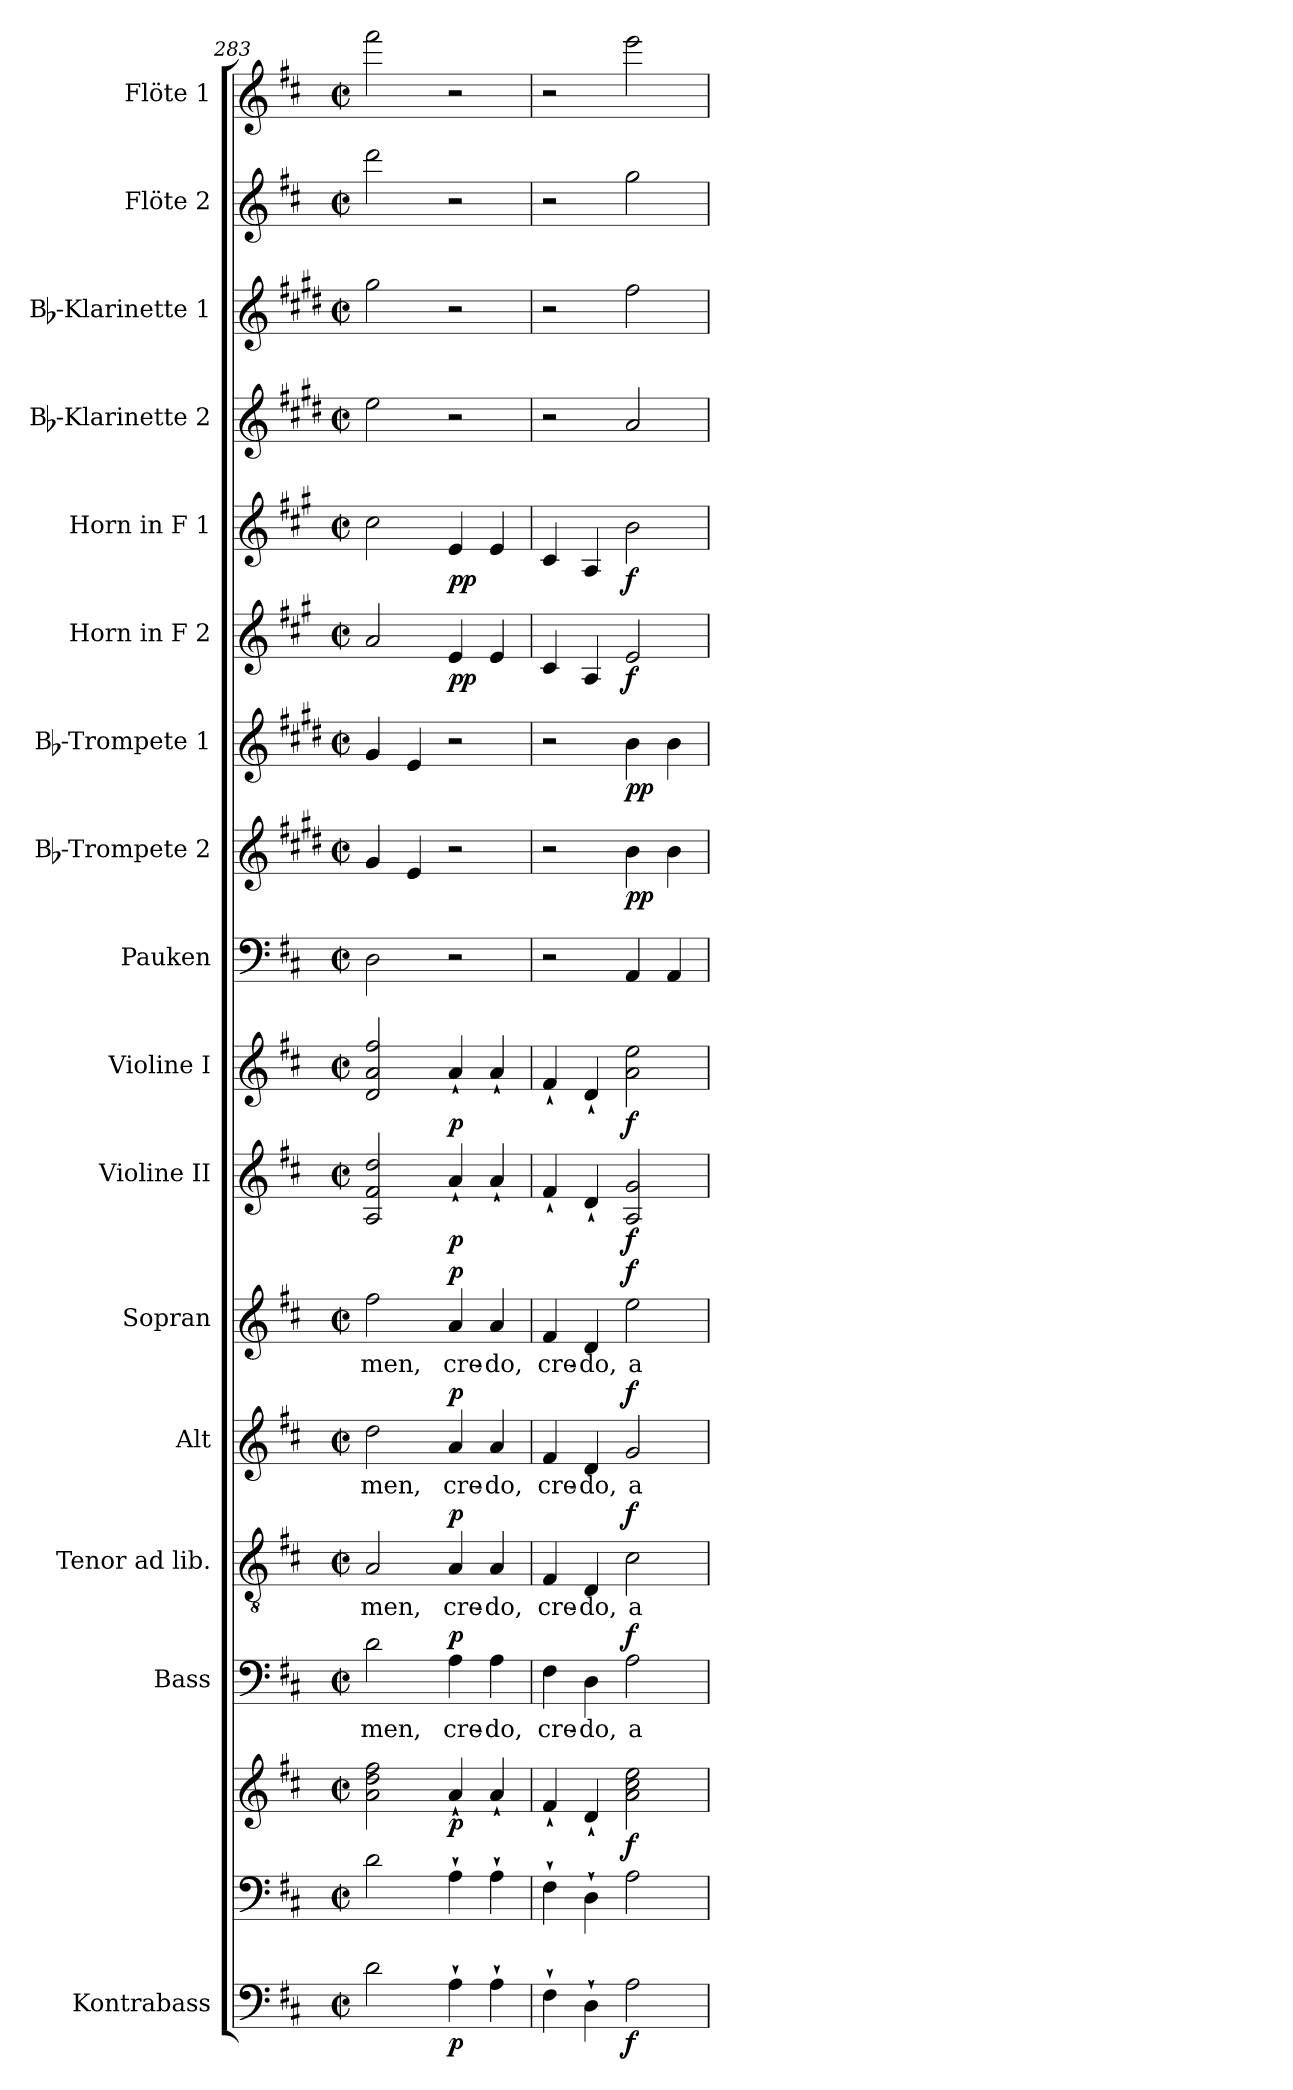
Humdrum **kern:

**kern	**dynam	**kern	**kern	**dynam	**kern	**text	**dynam	**kern	**text	**dynam	**kern	**text	**dynam	**kern	**text	**dynam	**kern	**dynam	**kern	**dynam	**kern	**kern	**dynam	**kern	**dynam	**kern	**dynam	**kern	**dynam	**kern	**kern	**kern	**kern
*part17	*part17	*part16	*part16	*part16	*part15	*part15	*part15	*part14	*part14	*part14	*part13	*part13	*part13	*part12	*part12	*part12	*part11	*part11	*part10	*part10	*part9	*part8	*part8	*part7	*part7	*part6	*part6	*part5	*part5	*part4	*part3	*part2	*part1
*staff18	*staff18	*staff17	*staff16	*staff16/17	*staff15	*staff15	*staff15	*staff14	*staff14	*staff14	*staff13	*staff13	*staff13	*staff12	*staff12	*staff12	*staff11	*staff11	*staff10	*staff10	*staff9	*staff8	*staff8	*staff7	*staff7	*staff6	*staff6	*staff5	*staff5	*staff4	*staff3	*staff2	*staff1
*I"Kontrabass	*	*	*	*	*I"Bass	*	*	*I"Tenor ad lib.	*	*	*I"Alt	*	*	*I"Sopran	*	*	*I"Violine II	*	*I"Violine I	*	*I"Pauken	*I"Bb-Trompete 2	*	*I"Bb-Trompete 1	*	*I"Horn in F 2	*	*I"Horn in F 1	*	*I"Bb-Klarinette 2	*I"Bb-Klarinette 1	*I"Flöte 2	*I"Flöte 1
*I'Kb.	*	*	*	*	*I'B.	*	*	*I'T.	*	*	*I'A.	*	*	*I'S.	*	*	*I'Vl. II	*	*I'Vl. I	*	*I'Pk.	*I'Bb Trp. 2	*	*I'Bb Trp. 1	*	*	*	*	*	*I'Bb Kl. 2	*I'Bb Kl. 1	*I'Fl. 2	*I'Fl. 1
*clefF4	*	*clefF4	*clefG2	*	*clefF4	*	*	*clefGv2	*	*	*clefG2	*	*	*clefG2	*	*	*clefG2	*	*clefG2	*	*clefF4	*clefG2	*	*clefG2	*	*clefG2	*	*clefG2	*	*clefG2	*clefG2	*clefG2	*clefG2
*ITrd7c12	*	*	*	*	*	*	*	*	*	*	*	*	*	*	*	*	*	*	*	*	*	*ITrd1c2	*	*ITrd1c2	*	*ITrd4c7	*	*ITrd4c7	*	*ITrd1c2	*ITrd1c2	*	*
*k[f#c#]	*	*k[f#c#]	*k[f#c#]	*	*k[f#c#]	*	*	*k[f#c#]	*	*	*k[f#c#]	*	*	*k[f#c#]	*	*	*k[f#c#]	*	*k[f#c#]	*	*k[f#c#]	*k[f#c#]	*	*k[f#c#]	*	*k[f#c#]	*	*k[f#c#]	*	*k[f#c#]	*k[f#c#]	*k[f#c#]	*k[f#c#]
*D:	*	*D:	*D:	*	*D:	*	*	*D:	*	*	*D:	*	*	*D:	*	*	*D:	*	*D:	*	*D:	*D:	*	*D:	*	*D:	*	*D:	*	*D:	*D:	*D:	*D:
*M2/2	*	*M2/2	*M2/2	*	*M2/2	*	*	*M2/2	*	*	*M2/2	*	*	*M2/2	*	*	*M2/2	*	*M2/2	*	*M2/2	*M2/2	*	*M2/2	*	*M2/2	*	*M2/2	*	*M2/2	*M2/2	*M2/2	*M2/2
*met(c|)	*	*met(c|)	*met(c|)	*	*met(c|)	*	*	*met(c|)	*	*	*met(c|)	*	*	*met(c|)	*	*	*met(c|)	*	*met(c|)	*	*met(c|)	*met(c|)	*	*met(c|)	*	*met(c|)	*	*met(c|)	*	*met(c|)	*met(c|)	*met(c|)	*met(c|)
=283	=283	=283	=283	=283	=283	=283	=283	=283	=283	=283	=283	=283	=283	=283	=283	=283	=283	=283	=283	=283	=283	=283	=283	=283	=283	=283	=283	=283	=283	=283	=283	=283	=283
!	!	!	!	!	!	!LO:LY:b	!	!	!LO:LY:b	!	!	!LO:LY:b	!	!	!LO:LY:b	!	!	!	!	!	!	!	!	!	!	!	!	!	!	!	!	!	!
2D\	.	2d\	2a\ 2dd\ 2ff#\	.	2d\	-men,	.	2A/	-men,	.	2dd\	-men,	.	2ff#\	-men,	.	2A/ 2f#/ 2dd/	.	2d/ 2a/ 2ff#/	.	2D\	4f#/	.	4f#/	.	2d/	.	2f#\	.	2dd\	2ff#\	2ddd\	2fff#\
.	.	.	.	.	.	.	.	.	.	.	.	.	.	.	.	.	.	.	.	.	.	4d/	.	4d/	.	.	.	.	.	.	.	.	.
!	!LO:DY:b	!	!	!LO:DY:b	!	!LO:LY:b	!LO:DY:a	!	!LO:LY:b	!LO:DY:a	!	!LO:LY:b	!LO:DY:a	!	!LO:LY:b	!LO:DY:a	!	!LO:DY:b	!	!LO:DY:b	!	!	!	!	!	!	!LO:DY:b	!	!LO:DY:b	!	!	!	!
4AA`>\	p	4A`>\	4a`</	p	4A\	cre-	p	4A/	cre-	p	4a/	cre-	p	4a/	cre-	p	4a`</	p	4a`</	p	2r	2r	.	2r	.	4A/	pp	4A/	pp	2r	2r	2r	2r
!	!	!	!	!	!	!LO:LY:b	!	!	!LO:LY:b	!	!	!LO:LY:b	!	!	!LO:LY:b	!	!	!	!	!	!	!	!	!	!	!	!	!	!	!	!	!	!
4AA`>\	.	4A`>\	4a`</	.	4A\	-do,	.	4A/	-do,	.	4a/	-do,	.	4a/	-do,	.	4a`</	.	4a`</	.	.	.	.	.	.	4A/	.	4A/	.	.	.	.	.
=284	=284	=284	=284	=284	=284	=284	=284	=284	=284	=284	=284	=284	=284	=284	=284	=284	=284	=284	=284	=284	=284	=284	=284	=284	=284	=284	=284	=284	=284	=284	=284	=284	=284
!	!	!	!	!	!	!LO:LY:b	!	!	!LO:LY:b	!	!	!LO:LY:b	!	!	!LO:LY:b	!	!	!	!	!	!	!	!	!	!	!	!	!	!	!	!	!	!
4FF#`>\	.	4F#`>\	4f#`</	.	4F#\	cre-	.	4F#/	cre-	.	4f#/	cre-	.	4f#/	cre-	.	4f#`</	.	4f#`</	.	2r	2r	.	2r	.	4F#/	.	4F#/	.	2r	2r	2r	2r
!	!	!	!	!	!	!LO:LY:b	!	!	!LO:LY:b	!	!	!LO:LY:b	!	!	!LO:LY:b	!	!	!	!	!	!	!	!	!	!	!	!	!	!	!	!	!	!
4DD`>\	.	4D`>\	4d`</	.	4D\	-do,	.	4D/	-do,	.	4d/	-do,	.	4d/	-do,	.	4d`</	.	4d`</	.	.	.	.	.	.	4D/	.	4D/	.	.	.	.	.
!	!LO:DY:b	!	!	!LO:DY:b	!	!LO:LY:b	!LO:DY:a	!	!LO:LY:b	!LO:DY:a	!	!LO:LY:b	!LO:DY:a	!	!LO:LY:b	!LO:DY:a	!	!LO:DY:b	!	!LO:DY:b	!	!	!LO:DY:b	!	!LO:DY:b	!	!LO:DY:b	!	!LO:DY:b	!	!	!	!
2AA\	f	2A\	2a\ 2cc#\ 2ee\	f	2A\	a-	f	2c#\	a-	f	2g/	a-	f	2ee\	a-	f	2A/ 2g/	f	2a\ 2ee\	f	4AA/	4a\	pp	4a\	pp	2A/	f	2e\	f	2g/	2ee\	2gg\	2eee\
.	.	.	.	.	.	.	.	.	.	.	.	.	.	.	.	.	.	.	.	.	4AA/	4a\	.	4a\	.	.	.	.	.	.	.	.	.
=	=	=	=	=	=	=	=	=	=	=	=	=	=	=	=	=	=	=	=	=	=	=	=	=	=	=	=	=	=	=	=	=	=
*-	*-	*-	*-	*-	*-	*-	*-	*-	*-	*-	*-	*-	*-	*-	*-	*-	*-	*-	*-	*-	*-	*-	*-	*-	*-	*-	*-	*-	*-	*-	*-	*-	*-
